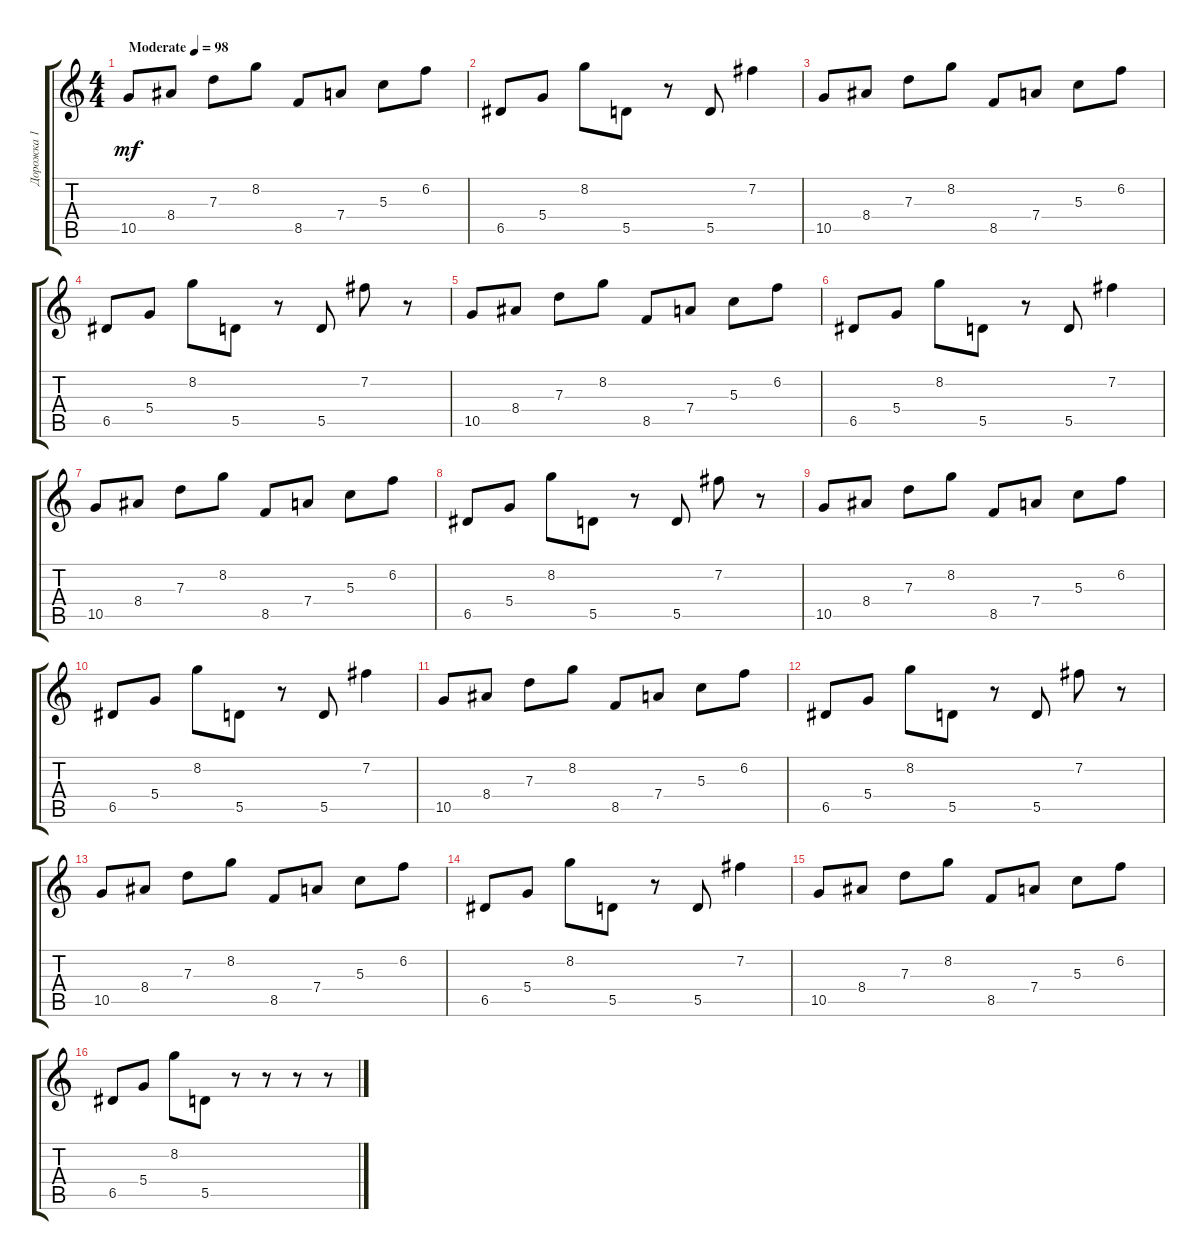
\track ("Дорожка 1" "Дорожка 1") {instrument electricguitarclean}
\staff {score tabs}
\tuning (E4 B3 G3 D3 A2 E2) {hide}
\ts (4 4)
\tempo (98 "Moderate")
\clef g2
\ks c
10.5.8{dy mf instrument electricguitarclean} 8.4.8 7.3.8 8.2.8 8.5.8 7.4.8 5.3.8 6.2.8 |
6.5.8 5.4.8 8.2.8 5.5.8 r.8 5.5.8 7.2.4 |
10.5.8 8.4.8 7.3.8 8.2.8 8.5.8 7.4.8 5.3.8 6.2.8 |
6.5.8 5.4.8 8.2.8 5.5.8 r.8 5.5.8 7.2.8 r.8 |
10.5.8 8.4.8 7.3.8 8.2.8 8.5.8 7.4.8 5.3.8 6.2.8 |
6.5.8 5.4.8 8.2.8 5.5.8 r.8 5.5.8 7.2.4 |
10.5.8 8.4.8 7.3.8 8.2.8 8.5.8 7.4.8 5.3.8 6.2.8 |
6.5.8 5.4.8 8.2.8 5.5.8 r.8 5.5.8 7.2.8 r.8 |
10.5.8 8.4.8 7.3.8 8.2.8 8.5.8 7.4.8 5.3.8 6.2.8 |
6.5.8 5.4.8 8.2.8 5.5.8 r.8 5.5.8 7.2.4 |
10.5.8 8.4.8 7.3.8 8.2.8 8.5.8 7.4.8 5.3.8 6.2.8 |
6.5.8 5.4.8 8.2.8 5.5.8 r.8 5.5.8 7.2.8 r.8 |
10.5.8 8.4.8 7.3.8 8.2.8 8.5.8 7.4.8 5.3.8 6.2.8 |
6.5.8 5.4.8 8.2.8 5.5.8 r.8 5.5.8 7.2.4 |
10.5.8 8.4.8 7.3.8 8.2.8 8.5.8 7.4.8 5.3.8 6.2.8 |
6.5.8 5.4.8 8.2.8 5.5.8 r.8 r.8 r.8 r.8
